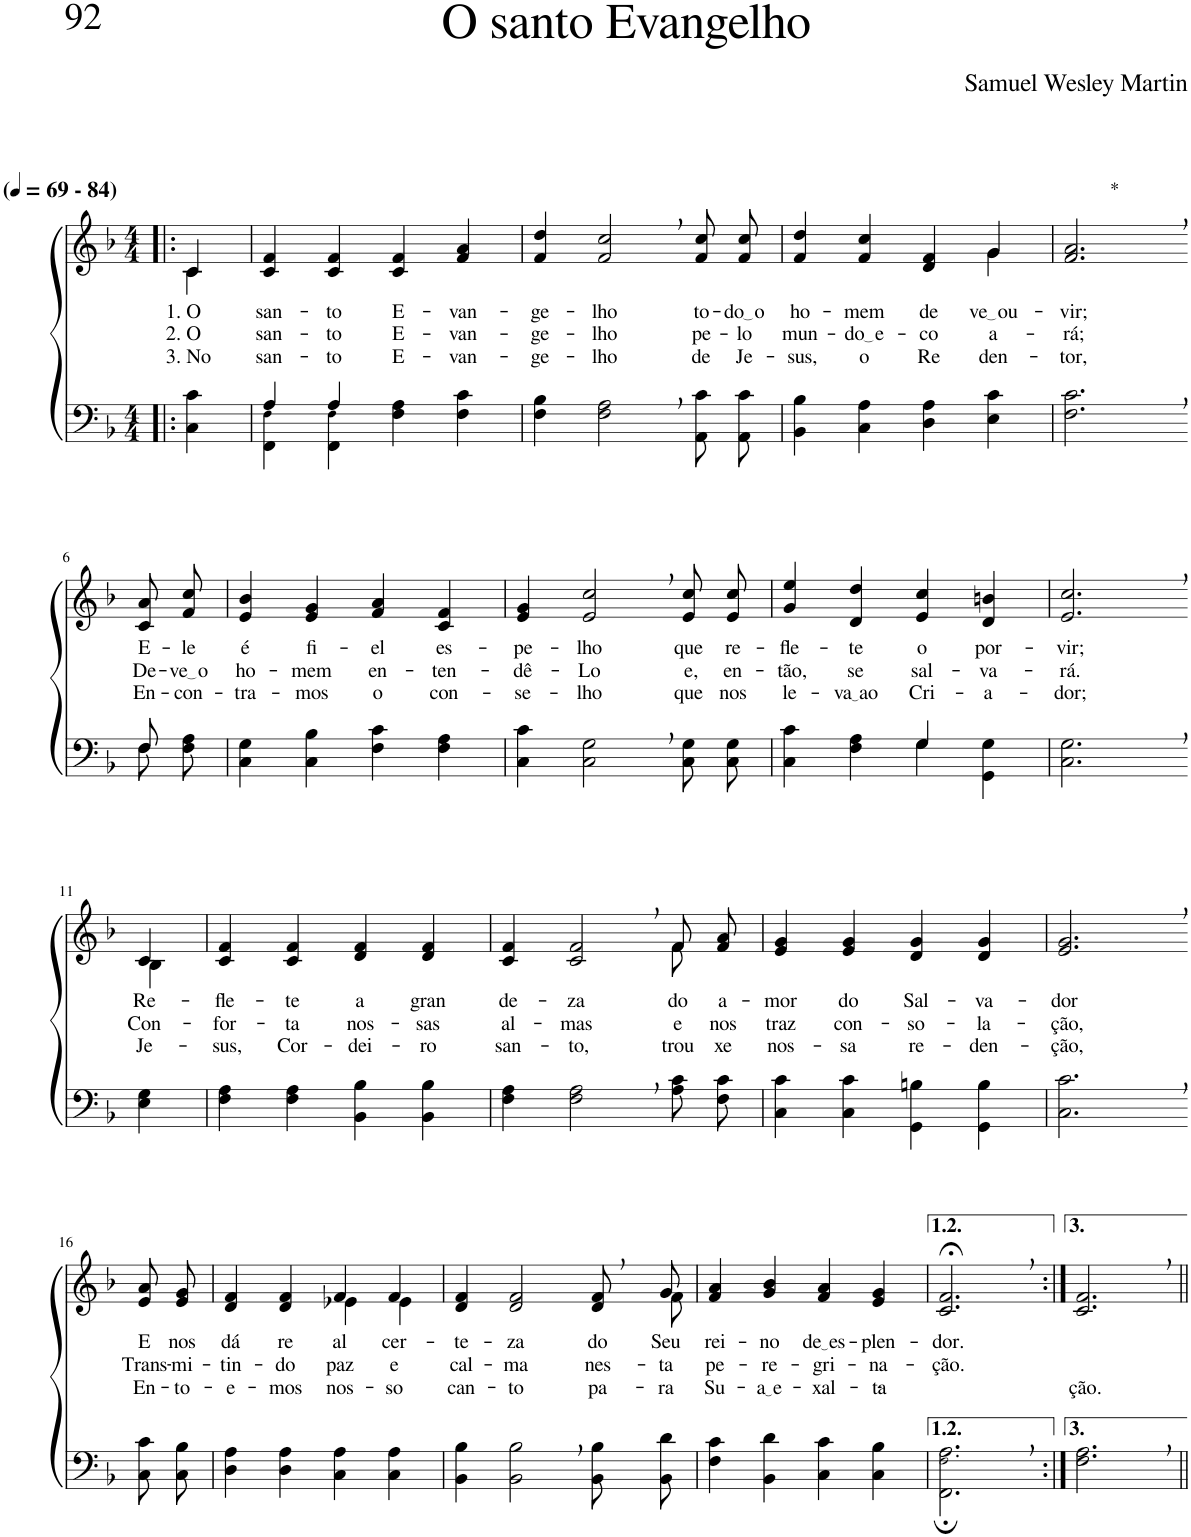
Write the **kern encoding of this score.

**kern	**kern	**text	**text	**text
*part2	*part1	*part1	*part1	*part1
*staff2	*staff1	*staff1	*staff1	*staff1
*I"Parte III e IV	*I"Parte I e II	*	*	*
*clefF4	*clefG2	*	*	*
*Trd1c2	*Trd1c2	*	*	*
*k[b-]	*k[b-]	*	*	*
*M4/4	*M4/4	*	*	*
*MM69	*MM69	*	*	*
=1!|:	=1!|:	=1!|:	=1!|:	=1!|:
!	!LO:TX:a:B:t=(	!	!	!
!	!LO:TX:a:B:t=- 84)	!	!	!
!	!	!LO:LY:b	!LO:LY:b	!LO:LY:b
*	*^	*	*	*
4C\ 4c\	4c\	4c/	1. O	2. O	3. No
=2	=2	=2	=2	=2	=2
*^	*	*	*	*	*
!	!	!	!	!LO:LY:b	!LO:LY:b	!LO:LY:b
*	*	*v	*v	*	*	*
4A/	4FF\ 4F!\	4c/ 4f/	san-	san-	san-
!	!	!	!LO:LY:b	!LO:LY:b	!LO:LY:b
4A/	4FF\ 4F!\	4c/ 4f/	-to	-to	-to
!	!	!	!LO:LY:b	!LO:LY:b	!LO:LY:b
2ryy	4F\ 4A\	4c/ 4f/	E-	E-	E-
!	!	!	!LO:LY:b	!LO:LY:b	!LO:LY:b
.	4F\ 4c\	4f/ 4a/	-van-	-van-	-van-
=3	=3	=3	=3	=3	=3
!	!	!	!LO:LY:b	!LO:LY:b	!LO:LY:b
*v	*v	*	*	*	*
4F\ 4B-\	4f/ 4dd/	-ge-	-ge-	-ge-
!	!	!LO:LY:b	!LO:LY:b	!LO:LY:b
2F\, 2A\,	2f/, 2cc/,	-lho	-lho	-lho
!	!	!LO:LY:b	!LO:LY:b	!LO:LY:b
8AA\ 8c\L	8f/ 8cc/L	to-	pe-	de
!	!	!LO:LY:b	!LO:LY:b	!LO:LY:b
8AA\ 8c\J	8f/ 8cc/J	do o	-lo	Je-
=4	=4	=4	=4	=4
!	!	!LO:LY:b	!LO:LY:b	!LO:LY:b
*	*^	*	*	*
4BB-\ 4B-\	4f/ 4dd/	2.ryy	ho-	mun-	-sus,
!	!	!	!LO:LY:b	!LO:LY:b	!LO:LY:b
4C\ 4A\	4f/ 4cc/	.	-mem	do e	o
!	!	!	!LO:LY:b	!LO:LY:b	!LO:LY:b
4D\ 4A\	4d/ 4f/	.	de-	-co-	Re-
!	!	!	!LO:LY:b	!LO:LY:b	!LO:LY:b
4E\ 4c\	4g/	4g\	ve ou	-a-	-den-
=5	=5	=5	=5	=5	=5
!	!LO:TX:a:t=*	!	!	!	!
!	!	!	!LO:LY:b	!LO:LY:b	!LO:LY:b
*	*v	*v	*	*	*
2.F\, 2.c\,	2.f/, 2.a/,	-vir;	-rá;	-tor,
!!LO:LB:g=z
=6-	=6-	=6-	=6-	=6-
*^	*	*	*	*
!	!	!	!LO:LY:b	!LO:LY:b	!LO:LY:b
8F\L	8F/	8c/ 8a/L	E-	De-	En-
!	!	!	!LO:LY:b	!LO:LY:b	!LO:LY:b
8F\ 8A\J	8ryy	8f/ 8cc/J	-le	ve o	-con-
=7	=7	=7	=7	=7	=7
!	!	!	!LO:LY:b	!LO:LY:b	!LO:LY:b
*v	*v	*	*	*	*
4C\ 4G\	4e/ 4b-/	é	ho-	-tra-
!	!	!LO:LY:b	!LO:LY:b	!LO:LY:b
4C\ 4B-\	4e/ 4g/	fi-	-mem	-mos
!	!	!LO:LY:b	!LO:LY:b	!LO:LY:b
4F\ 4c\	4f/ 4a/	-el	en-	o
!	!	!LO:LY:b	!LO:LY:b	!LO:LY:b
4F\ 4A\	4c/ 4f/	es-	-ten-	con-
=8	=8	=8	=8	=8
!	!	!LO:LY:b	!LO:LY:b	!LO:LY:b
4C\ 4c\	4e/ 4g/	-pe-	-dê-	-se-
!	!	!LO:LY:b	!LO:LY:b	!LO:LY:b
2C\, 2G\,	2e/, 2cc/,	-lho	-Lo	-lho
!	!	!LO:LY:b	!LO:LY:b	!LO:LY:b
8C\ 8G\L	8e/ 8cc/L	que	e,	que
!	!	!LO:LY:b	!LO:LY:b	!LO:LY:b
8C\ 8G\J	8e/ 8cc/J	re-	en-	nos
=9	=9	=9	=9	=9
*^	*	*	*	*
!	!	!	!LO:LY:b	!LO:LY:b	!LO:LY:b
2ryy	4C\ 4c\	4g/ 4ee/	-fle-	-tão,	le-
!	!	!	!LO:LY:b	!LO:LY:b	!LO:LY:b
.	4F\ 4A\	4d/ 4dd/	-te	se	va ao
!	!	!	!LO:LY:b	!LO:LY:b	!LO:LY:b
4G/	4G\	4e/ 4cc/	o	sal-	Cri-
!	!	!	!LO:LY:b	!LO:LY:b	!LO:LY:b
4ryy	4GG\ 4G\	4d/ 4bn/	por-	-va-	-a-
=10	=10	=10	=10	=10	=10
!	!	!	!LO:LY:b	!LO:LY:b	!LO:LY:b
*v	*v	*	*	*	*
2.C\, 2.G\,	2.e/, 2.cc/,	-vir;	-rá.	-dor;
!!LO:LB:g=z
=11-	=11-	=11-	=11-	=11-
*	*^	*	*	*
!	!	!	!LO:LY:b	!LO:LY:b	!LO:LY:b
4E\ 4G\	4c/	4B-\	Re-	Con-	Je-
=12	=12	=12	=12	=12	=12
!	!	!	!LO:LY:b	!LO:LY:b	!LO:LY:b
*	*v	*v	*	*	*
4F\ 4A\	4c/ 4f/	-fle-	-for-	-sus,
!	!	!LO:LY:b	!LO:LY:b	!LO:LY:b
4F\ 4A\	4c/ 4f/	-te	-ta	Cor-
!	!	!LO:LY:b	!LO:LY:b	!LO:LY:b
4BB-\ 4B-\	4d/ 4f/	a	nos-	-dei-
!	!	!LO:LY:b	!LO:LY:b	!LO:LY:b
4BB-\ 4B-\	4d/ 4f/	gran-	-sas	-ro
=13	=13	=13	=13	=13
*	*^	*	*	*
!	!	!	!LO:LY:b	!LO:LY:b	!LO:LY:b
4F\ 4A\	2.ryy	4c/ 4f/	-de-	al-	san-
!	!	!	!LO:LY:b	!LO:LY:b	!LO:LY:b
2F\, 2A\,	.	2c/ 2f/	-za	-mas	-to,
!	!	!	!LO:LY:b	!LO:LY:b	!LO:LY:b
8A\ 8c\L	8f\	8f/L	do	e	trou-
!	!	!	!LO:LY:b	!LO:LY:b	!LO:LY:b
8F\ 8c\J	8ryy	8f/ 8a/J	a-	nos	-xe
=14	=14	=14	=14	=14	=14
!	!	!	!LO:LY:b	!LO:LY:b	!LO:LY:b
*	*v	*v	*	*	*
4C\ 4c\	4e/ 4g/	-mor	traz	nos-
!	!	!LO:LY:b	!LO:LY:b	!LO:LY:b
4C\ 4c\	4e/ 4g/	do	con-	-sa
!	!	!LO:LY:b	!LO:LY:b	!LO:LY:b
4GG\ 4Bn\	4d/ 4g/	Sal-	-so-	re-
!	!	!LO:LY:b	!LO:LY:b	!LO:LY:b
4GG\ 4B\	4d/ 4g/	-va-	-la-	-den-
=15	=15	=15	=15	=15
!	!	!LO:LY:b	!LO:LY:b	!LO:LY:b
2.C\, 2.c\,	2.e/, 2.g/,	-dor	-ção,	-ção,
!!LO:LB:g=z
=16-	=16-	=16-	=16-	=16-
!	!	!LO:LY:b	!LO:LY:b	!LO:LY:b
8C\ 8c\L	8e/ 8a/L	E	Trans-	En-
!	!	!LO:LY:b	!LO:LY:b	!LO:LY:b
8C\ 8B-\J	8e/ 8g/J	nos	-mi-	-to-
=17	=17	=17	=17	=17
!	!	!LO:LY:b	!LO:LY:b	!LO:LY:b
*	*^	*	*	*
4D\ 4A\	4d/ 4f/	2ryy	dá	-tin-	-e-
!	!	!	!LO:LY:b	!LO:LY:b	!LO:LY:b
4D\ 4A\	4d/ 4f/	.	re-	-do	-mos
!	!	!	!LO:LY:b	!LO:LY:b	!LO:LY:b
4C\ 4A\	4f/	4e-X\	-al	paz	nos-
!	!	!	!LO:LY:b	!LO:LY:b	!LO:LY:b
4C\ 4A\	4f/	4e-\	cer-	e	-so
=18	=18	=18	=18	=18	=18
!	!	!	!LO:LY:b	!LO:LY:b	!LO:LY:b
4BB-\ 4B-\	2..ryy	4d/ 4f/	-te-	cal-	can-
!	!	!	!LO:LY:b	!LO:LY:b	!LO:LY:b
2BB-\, 2B-\,	.	2d/ 2f/	-za	-ma	-to
!	!	!	!LO:LY:b	!LO:LY:b	!LO:LY:b
8BB-\ 8B-\L	.	8d/ 8f/L	do	nes-	pa-
!	!	!	!LO:LY:b	!LO:LY:b	!LO:LY:b
8BB-\ 8d\J	8f\	8g/J	Seu	-ta	-ra
=19	=19	=19	=19	=19	=19
!	!	!	!LO:LY:b	!LO:LY:b	!LO:LY:b
*	*v	*v	*	*	*
4F\ 4c\	4f/ 4a/	rei-	pe-	Su-
!	!	!LO:LY:b	!LO:LY:b	!LO:LY:b
4BB-\ 4d\	4g/ 4b-/	-no	-re-	a e
!	!	!LO:LY:b	!LO:LY:b	!LO:LY:b
4C\ 4c\	4f/ 4a/	de es	-gri-	-xal-
!	!	!LO:LY:b	!LO:LY:b	!LO:LY:b
4C\ 4B-\	4e/ 4g/	-plen-	-na-	-ta-
=20	=20	=20	=20	=20
!	!	!LO:LY:b	!LO:LY:b	!
2.FF\;, 2.F!\;, 2.A\;,	2.c/;<, 2.f/;<,	-dor.	-ção.	.
=21:|!	=21:|!	=21:|!	=21:|!	=21:|!
!	!	!	!	!LO:LY:b
2.F\, 2.A\,	2.c/, 2.f/,	.	.	-ção.
=||	=||	=||	=||	=||
*-	*-	*-	*-	*-
